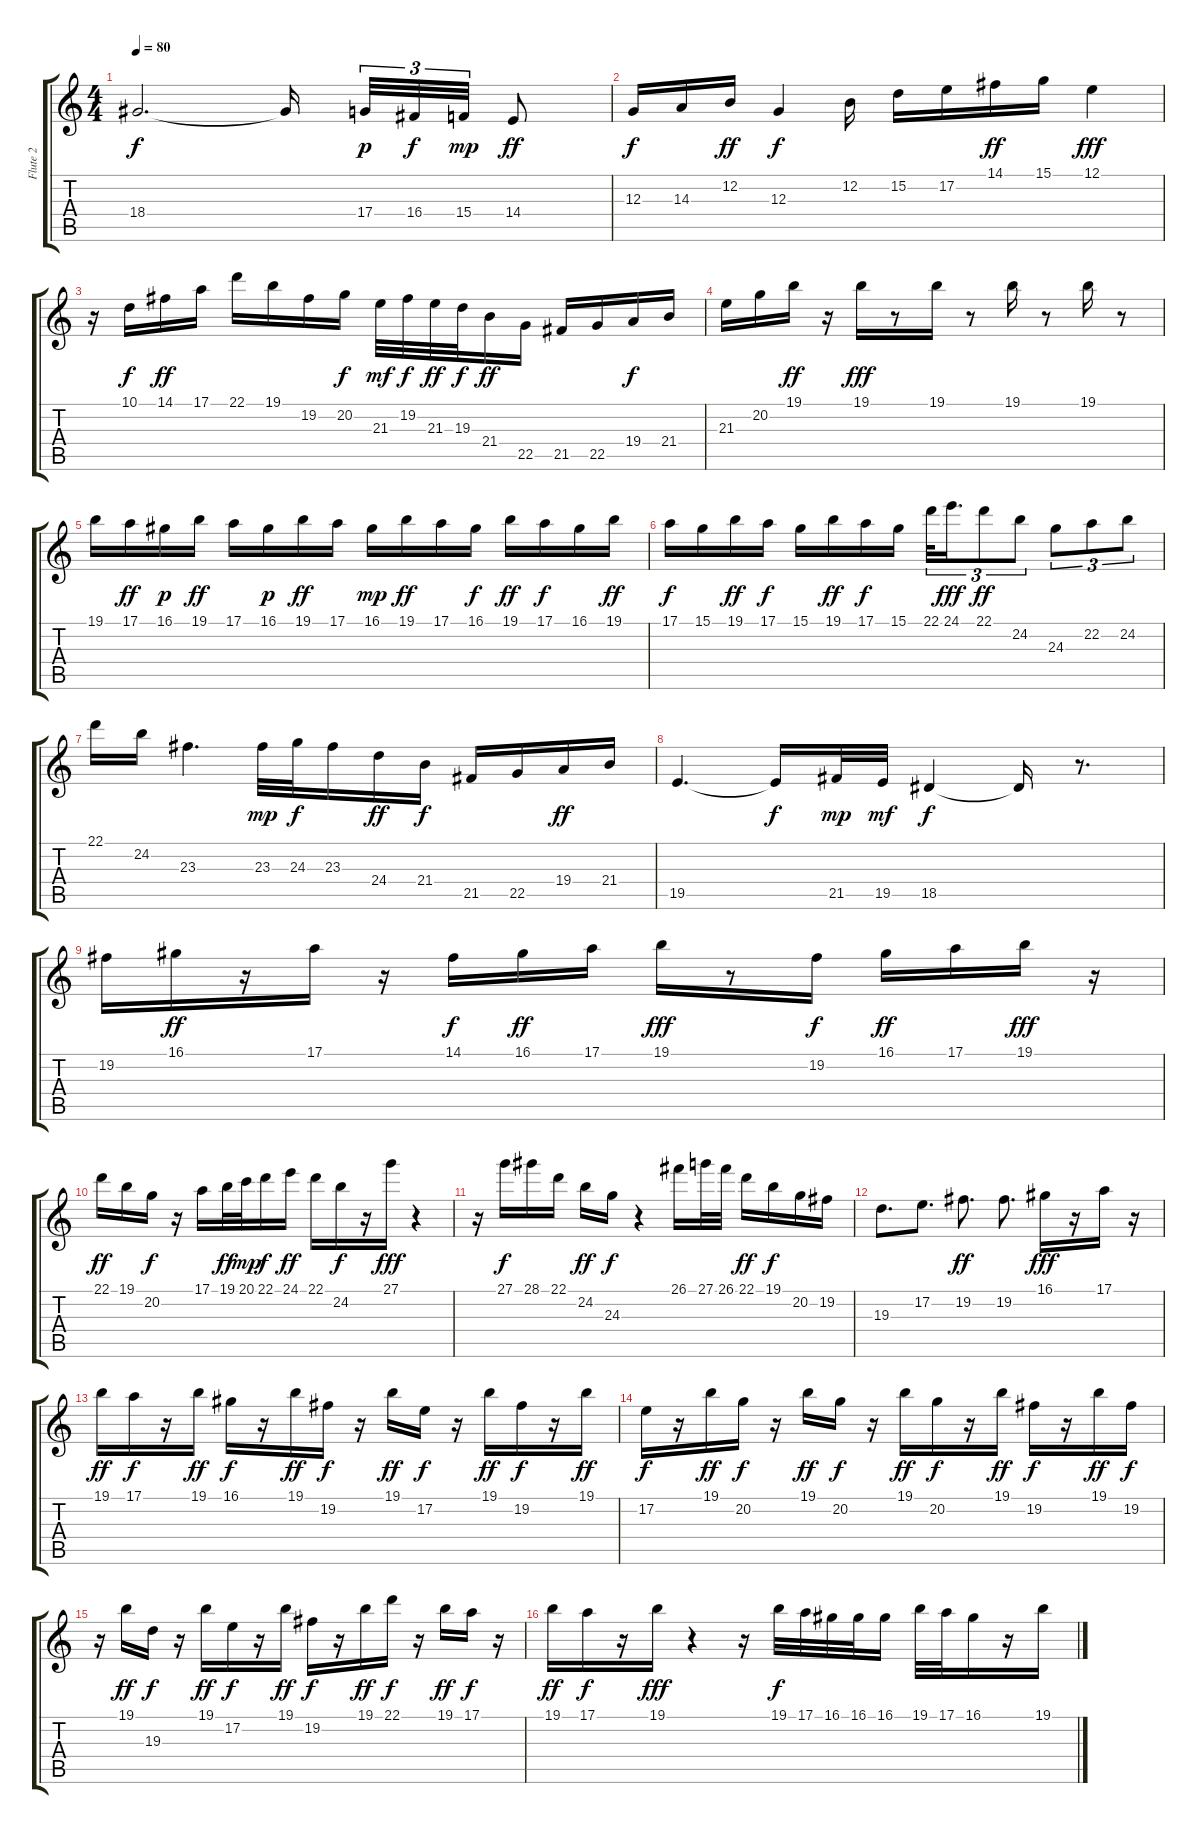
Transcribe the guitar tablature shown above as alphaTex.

\track ("Flute 2" "Flute 2") {instrument flute}
\staff {score tabs}
\tuning (E4 B3 G3 D3 A2 E2) {hide}
\ts (4 4)
\tempo 80
\clef g2
\ks c
18.4.2{d dy f volume 13} 18.4{t}.16{beam splitsecondary} 17.4.32{tu (3 2) dy p} 16.4.32{tu (3 2) dy f} 15.4.32{tu (3 2) dy mp} 14.4.8{dy ff} |
12.3.16{dy f} 14.3.16 12.2.16{dy ff} 12.3.4{dy f} 12.2.16 15.2.16 17.2.16 14.1.16{dy ff} 15.1.16 12.1.4{dy fff} |
r.16 10.1.16{dy f} 14.1.16{dy ff} 17.1.16 22.1.16 19.1.16 19.2.16 20.2.16{dy f} 21.3.32{dy mf} 19.2.32{dy f} 21.3.32{dy ff} 19.3.32{dy f} 21.4.16{dy ff} 22.5.16 21.5.16 22.5.16 19.4.16{dy f} 21.4.16 |
21.3.16 20.2.16 19.1.16{dy ff} r.16 19.1.16{dy fff} r.8 19.1.16 r.8 19.1.16 r.8 19.1.16 r.8 |
19.1.16 17.1.16{dy ff} 16.1.16{dy p} 19.1.16{dy ff} 17.1.16 16.1.16{dy p} 19.1.16{dy ff} 17.1.16 16.1.16{dy mp} 19.1.16{dy ff} 17.1.16 16.1.16{dy f} 19.1.16{dy ff} 17.1.16{dy f} 16.1.16 19.1.16{dy ff} |
17.1.16{dy f} 15.1.16 19.1.16{dy ff} 17.1.16{dy f} 15.1.16 19.1.16{dy ff} 17.1.16{dy f} 15.1.16 22.1.32{tu (3 2)} 24.1.16{d tu (3 2) dy fff} 22.1.8{tu (3 2) dy ff} 24.2.8{tu (3 2)} 24.3.8{tu (3 2)} 22.2.8{tu (3 2)} 24.2.8{tu (3 2)} |
22.1.16 24.2.16 23.3.4{d} 23.3.32{dy mp} 24.3.32{dy f} 23.3.16 24.4.16{dy ff} 21.4.16{dy f} 21.5.16 22.5.16 19.4.16{dy ff} 21.4.16 |
19.5.4{d} 19.5{t}.16{dy f} 21.5.32{dy mp} 19.5.32{dy mf} 18.5.4{dy f} 18.5{t}.16 r.8{d} |
19.2.16 16.1.16{dy ff} r.16 17.1.16 r.16 14.1.16{dy f} 16.1.16{dy ff} 17.1.16 19.1.16{dy fff} r.8 19.2.16{dy f} 16.1.16{dy ff} 17.1.16 19.1.16{dy fff} r.16 |
22.1.16{dy ff} 19.1.16 20.2.16{dy f} r.16 17.1.16 19.1.32{dy ff} 20.1.32{dy mp} 22.1.16{dy f} 24.1.16{dy ff} 22.1.16 24.2.16{dy f} r.16 27.1.16{dy fff} r.4 |
r.16 27.1.16{dy f} 28.1.16 22.1.16 24.2.16{dy ff} 24.3.16{dy f} r.4 26.1.16 27.1.32 26.1.32 22.1.16{dy ff} 19.1.16{dy f} 20.2.16 19.2.16 |
19.3.8{d} 17.2.8{d} 19.2.8{d dy ff} 19.2.8{d} 16.1.16{dy fff} r.16 17.1.16 r.16 |
19.1.16{dy ff} 17.1.16{dy f} r.16 19.1.16{dy ff} 16.1.16{dy f} r.16 19.1.16{dy ff} 19.2.16{dy f} r.16 19.1.16{dy ff} 17.2.16{dy f} r.16 19.1.16{dy ff} 19.2.16{dy f} r.16 19.1.16{dy ff} |
17.2.16{dy f} r.16 19.1.16{dy ff} 20.2.16{dy f} r.16 19.1.16{dy ff} 20.2.16{dy f} r.16 19.1.16{dy ff} 20.2.16{dy f} r.16 19.1.16{dy ff} 19.2.16{dy f} r.16 19.1.16{dy ff} 19.2.16{dy f} |
r.16 19.1.16{dy ff} 19.3.16{dy f} r.16 19.1.16{dy ff} 17.2.16{dy f} r.16 19.1.16{dy ff} 19.2.16{dy f} r.16 19.1.16{dy ff} 22.1.16{dy f} r.16 19.1.16{dy ff} 17.1.16{dy f} r.16 |
19.1.16{dy ff} 17.1.16{dy f} r.16 19.1.16{dy fff} r.4 r.16 19.1.32{dy f} 17.1.32 16.1.32 16.1.32 16.1.16 19.1.32 17.1.32 16.1.16 r.16 19.1.16
